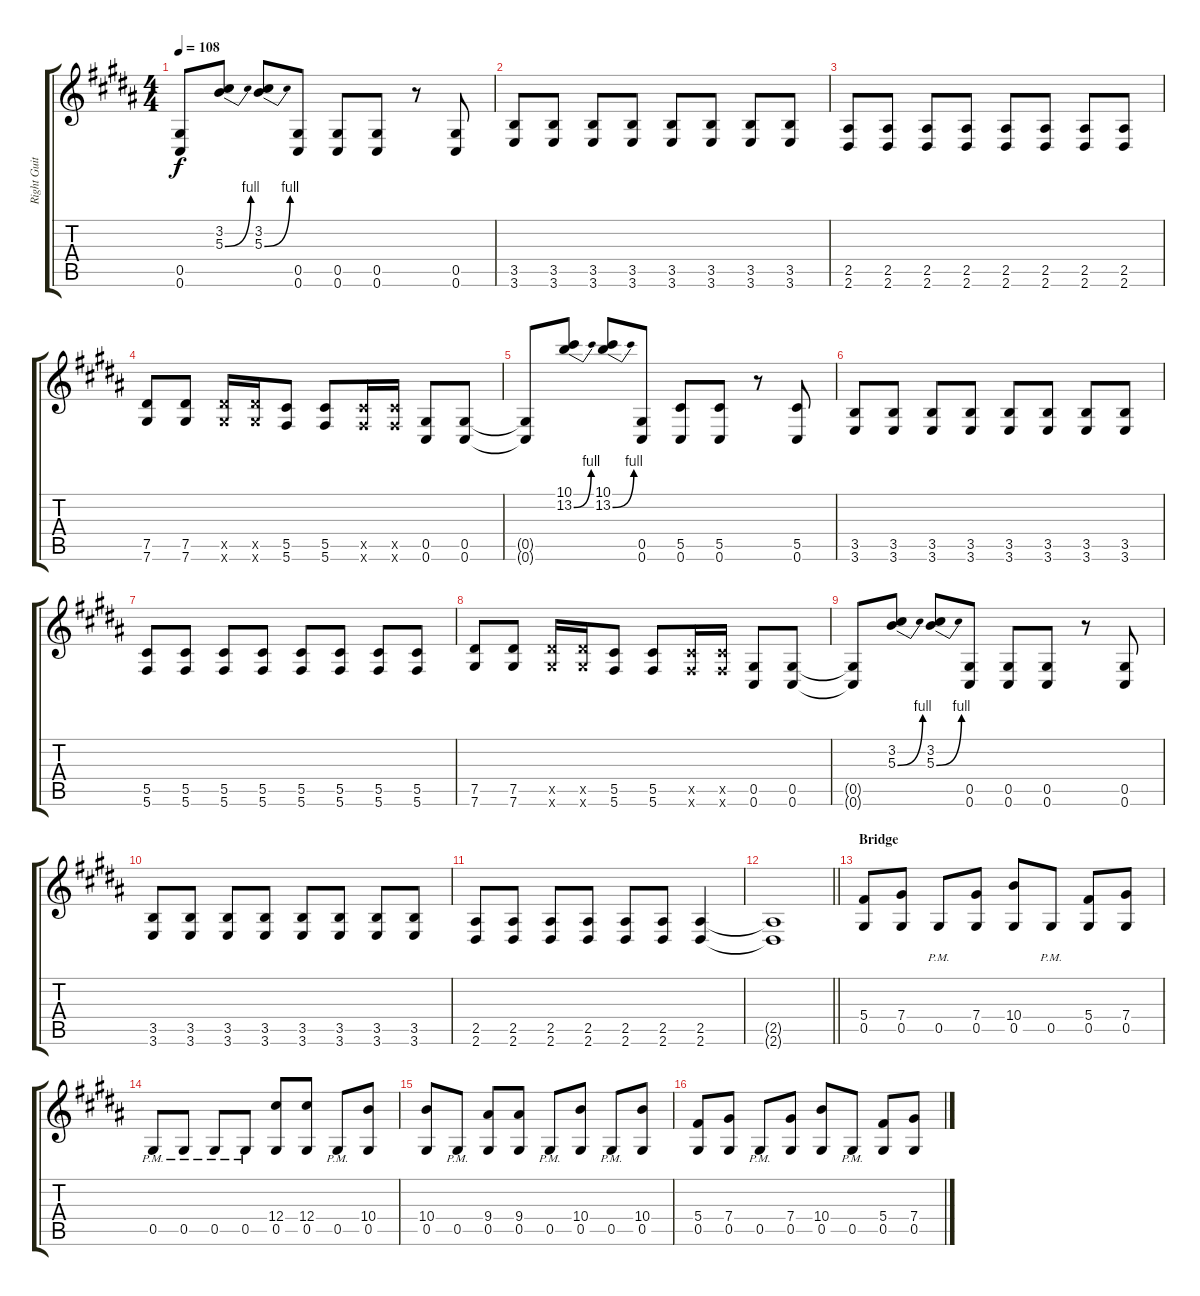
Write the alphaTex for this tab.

\track ("Right Guitar" "Right Guit") {instrument distortionguitar}
\staff {score tabs}
\tuning (Eb4 Bb3 Gb3 Db3 Ab2 Db2) {hide}
\ts (4 4)
\tempo 108
\clef g2
\ks b
(0.5{t} 0.6{t}).8{dy f} (3.2 5.3{be (bend 0 0 60 4)}).8 (3.2 5.3{be (bend 0 0 60 4)}).8 (0.5 0.6).8 (0.5 0.6).8 (0.5 0.6).8 r.8 (0.5 0.6).8 |
(3.5 3.6).8 (3.5 3.6).8 (3.5 3.6).8 (3.5 3.6).8 (3.5 3.6).8 (3.5 3.6).8 (3.5 3.6).8 (3.5 3.6).8 |
(2.5 2.6).8 (2.5 2.6).8 (2.5 2.6).8 (2.5 2.6).8 (2.5 2.6).8 (2.5 2.6).8 (2.5 2.6).8 (2.5 2.6).8 |
(7.5 7.6).8 (7.5 7.6).8 (7.5{x} 7.6{x}).16 (7.5{x} 7.6{x}).16 (5.5 5.6).8 (5.5 5.6).8 (5.5{x} 5.6{x}).16 (5.5{x} 5.6{x}).16 (0.5 0.6).8 (0.5 0.6).8 |
(0.5{t} 0.6{t}).8 (10.1 13.2{be (bend 0 0 60 4)}).8 (10.1 13.2{be (bend 0 0 60 4)}).8 (0.5 0.6).8 (5.5 0.6).8 (5.5 0.6).8 r.8 (5.5 0.6).8 |
(3.5 3.6).8 (3.5 3.6).8 (3.5 3.6).8 (3.5 3.6).8 (3.5 3.6).8 (3.5 3.6).8 (3.5 3.6).8 (3.5 3.6).8 |
(5.5 5.6).8 (5.5 5.6).8 (5.5 5.6).8 (5.5 5.6).8 (5.5 5.6).8 (5.5 5.6).8 (5.5 5.6).8 (5.5 5.6).8 |
(7.5 7.6).8 (7.5 7.6).8 (7.5{x} 7.6{x}).16 (7.5{x} 7.6{x}).16 (5.5 5.6).8 (5.5 5.6).8 (5.5{x} 5.6{x}).16 (5.5{x} 5.6{x}).16 (0.5 0.6).8 (0.5 0.6).8 |
(0.5{t} 0.6{t}).8 (3.2 5.3{be (bend 0 0 60 4)}).8 (3.2 5.3{be (bend 0 0 60 4)}).8 (0.5 0.6).8 (0.5 0.6).8 (0.5 0.6).8 r.8 (0.5 0.6).8 |
(3.5 3.6).8 (3.5 3.6).8 (3.5 3.6).8 (3.5 3.6).8 (3.5 3.6).8 (3.5 3.6).8 (3.5 3.6).8 (3.5 3.6).8 |
(2.5 2.6).8 (2.5 2.6).8 (2.5 2.6).8 (2.5 2.6).8 (2.5 2.6).8 (2.5 2.6).8 (2.5 2.6).4 |
\barLineRight lightlight
(2.5{t} 2.6{t}).1 |
\section ("" "Bridge")
(5.4 0.5).8{instrument overdrivenguitar} (7.4 0.5).8 0.5{pm}.8 (7.4 0.5).8 (10.4 0.5).8 0.5{pm}.8 (5.4 0.5).8 (7.4 0.5).8 |
0.5{pm}.8 0.5{pm}.8 0.5{pm}.8 0.5{pm}.8 (12.4 0.5).8 (12.4 0.5).8 0.5{pm}.8 (10.4 0.5).8 |
(10.4 0.5).8 0.5{pm}.8 (9.4 0.5).8 (9.4 0.5).8 0.5{pm}.8 (10.4 0.5).8 0.5{pm}.8 (10.4 0.5).8 |
(5.4 0.5).8 (7.4 0.5).8 0.5{pm}.8 (7.4 0.5).8 (10.4 0.5).8 0.5{pm}.8 (5.4 0.5).8 (7.4 0.5).8
